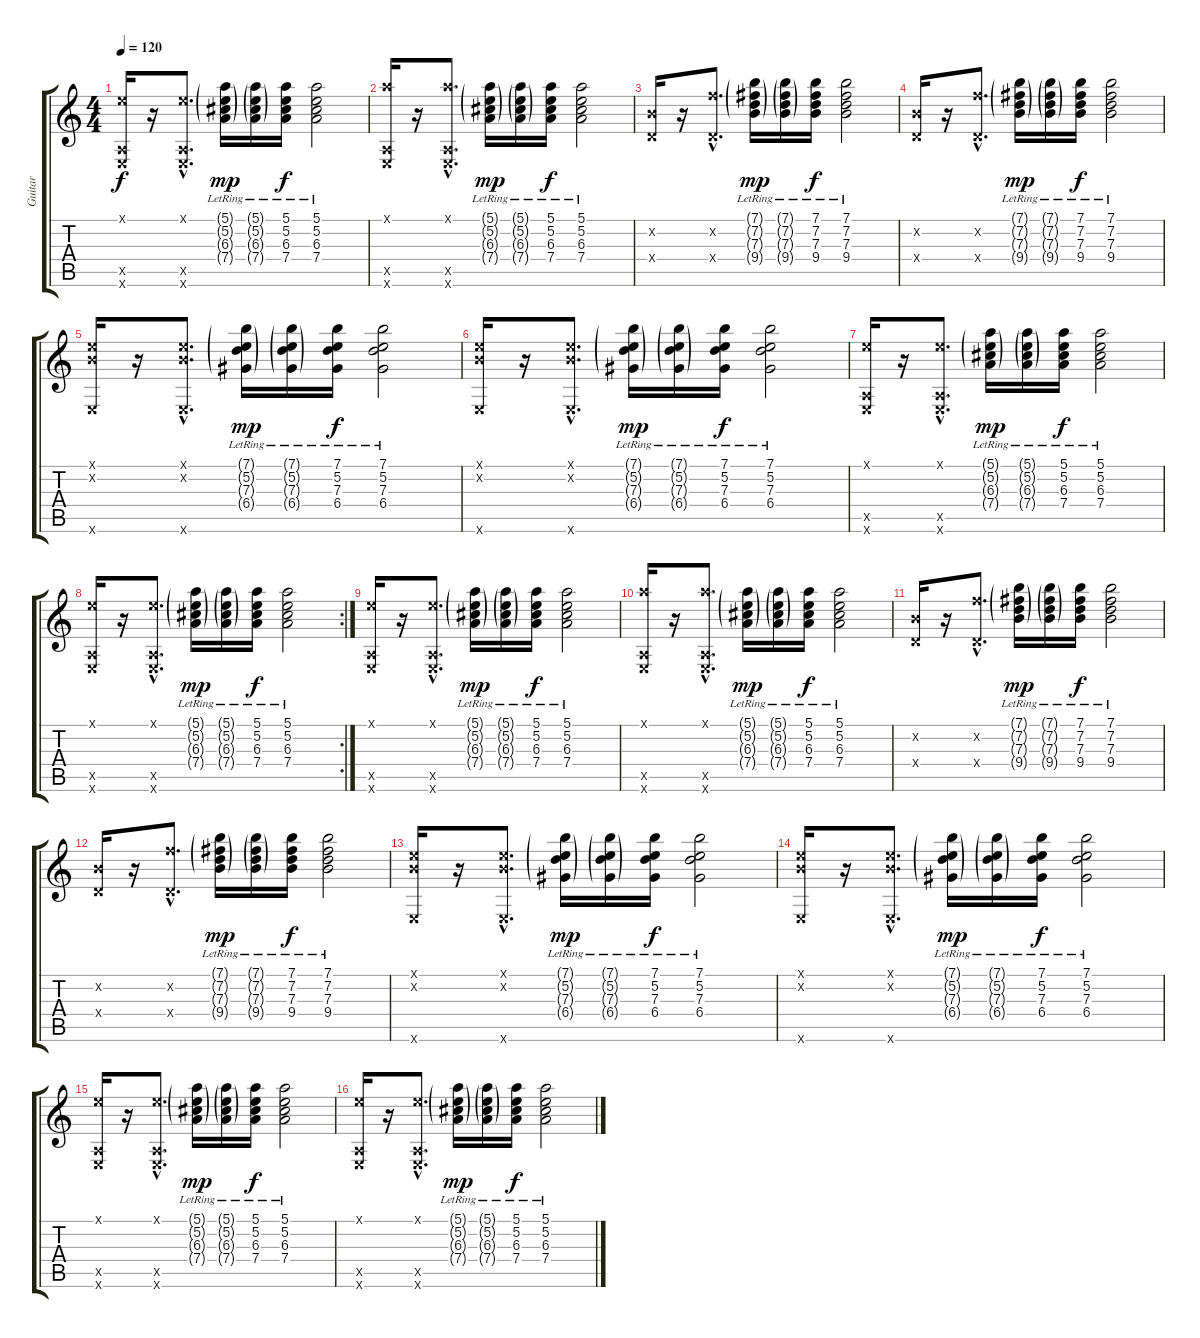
\track ("Guitar" "Guitar") {instrument electricguitarjazz}
\staff {score tabs}
\tuning (E4 B3 G3 D3 A2 E2) {hide}
\ts (4 4)
\tempo 120
\clef g2
\ks c
(0.1{x} 0.5{x} 0.6{x}).16{dy f} r.16 (0.1{hac x} 0.5{hac x} 0.6{hac x}).8{d} (5.1{g lr} 5.2{g lr} 6.3{g lr} 7.4{g}).16{dy mp} (5.1{g lr} 5.2{g lr} 6.3{g lr} 7.4{g}).16 (5.1{lr} 5.2{lr} 6.3{lr} 7.4).16{dy f} (5.1{lr} 5.2{lr} 6.3{lr} 7.4).2 |
(5.1{x} 0.5{x} 0.6{x}).16 r.16 (5.1{hac x} 0.5{hac x} 0.6{hac x}).8{d} (5.1{g lr} 5.2{g lr} 6.3{g lr} 7.4{g}).16{dy mp} (5.1{g lr} 5.2{g lr} 6.3{g lr} 7.4{g}).16 (5.1{lr} 5.2{lr} 6.3{lr} 7.4).16{dy f} (5.1{lr} 5.2{lr} 6.3{lr} 7.4).2 |
(0.2{x} 0.4{x}).16 r.16 (6.2{hac x} 0.4{hac x}).8{d} (7.1{g lr} 7.2{g lr} 7.3{g lr} 9.4{g}).16{dy mp} (7.1{g lr} 7.2{g lr} 7.3{g lr} 9.4{g}).16 (7.1{lr} 7.2{lr} 7.3{lr} 9.4).16{dy f} (7.1{lr} 7.2{lr} 7.3{lr} 9.4).2 |
(0.2{x} 0.4{x}).16 r.16 (6.2{hac x} 0.4{hac x}).8{d} (7.1{g lr} 7.2{g lr} 7.3{g lr} 9.4{g}).16{dy mp} (7.1{g lr} 7.2{g lr} 7.3{g lr} 9.4{g}).16 (7.1{lr} 7.2{lr} 7.3{lr} 9.4).16{dy f} (7.1{lr} 7.2{lr} 7.3{lr} 9.4).2 |
(0.1{x} 0.2{x} 0.6{x}).16 r.16 (0.1{hac x} 0.2{hac x} 0.6{hac x}).8{d} (7.1{g lr} 5.2{g lr} 7.3{g lr} 6.4{g}).16{dy mp} (7.1{g lr} 5.2{g lr} 7.3{g lr} 6.4{g}).16 (7.1{lr} 5.2{lr} 7.3{lr} 6.4).16{dy f} (7.1{lr} 5.2{lr} 7.3{lr} 6.4).2 |
(0.1{x} 0.2{x} 0.6{x}).16 r.16 (0.1{hac x} 0.2{hac x} 0.6{hac x}).8{d} (7.1{g lr} 5.2{g lr} 7.3{g lr} 6.4{g}).16{dy mp} (7.1{g lr} 5.2{g lr} 7.3{g lr} 6.4{g}).16 (7.1{lr} 5.2{lr} 7.3{lr} 6.4).16{dy f} (7.1{lr} 5.2{lr} 7.3{lr} 6.4).2 |
(0.1{x} 0.5{x} 0.6{x}).16 r.16 (0.1{hac x} 0.5{hac x} 0.6{hac x}).8{d} (5.1{g lr} 5.2{g lr} 6.3{g lr} 7.4{g}).16{dy mp} (5.1{g lr} 5.2{g lr} 6.3{g lr} 7.4{g}).16 (5.1{lr} 5.2{lr} 6.3{lr} 7.4).16{dy f} (5.1{lr} 5.2{lr} 6.3{lr} 7.4).2 |
\rc 2
(0.1{x} 0.5{x} 0.6{x}).16 r.16 (0.1{hac x} 0.5{hac x} 0.6{hac x}).8{d} (5.1{g lr} 5.2{g lr} 6.3{g lr} 7.4{g}).16{dy mp} (5.1{g lr} 5.2{g lr} 6.3{g lr} 7.4{g}).16 (5.1{lr} 5.2{lr} 6.3{lr} 7.4).16{dy f} (5.1{lr} 5.2{lr} 6.3{lr} 7.4).2 |
(0.1{x} 0.5{x} 0.6{x}).16 r.16 (0.1{hac x} 0.5{hac x} 0.6{hac x}).8{d} (5.1{g lr} 5.2{g lr} 6.3{g lr} 7.4{g}).16{dy mp} (5.1{g lr} 5.2{g lr} 6.3{g lr} 7.4{g}).16 (5.1{lr} 5.2{lr} 6.3{lr} 7.4).16{dy f} (5.1{lr} 5.2{lr} 6.3{lr} 7.4).2 |
(5.1{x} 0.5{x} 0.6{x}).16 r.16 (5.1{hac x} 0.5{hac x} 0.6{hac x}).8{d} (5.1{g lr} 5.2{g lr} 6.3{g lr} 7.4{g}).16{dy mp} (5.1{g lr} 5.2{g lr} 6.3{g lr} 7.4{g}).16 (5.1{lr} 5.2{lr} 6.3{lr} 7.4).16{dy f} (5.1{lr} 5.2{lr} 6.3{lr} 7.4).2 |
(0.2{x} 0.4{x}).16 r.16 (6.2{hac x} 0.4{hac x}).8{d} (7.1{g lr} 7.2{g lr} 7.3{g lr} 9.4{g}).16{dy mp} (7.1{g lr} 7.2{g lr} 7.3{g lr} 9.4{g}).16 (7.1{lr} 7.2{lr} 7.3{lr} 9.4).16{dy f} (7.1{lr} 7.2{lr} 7.3{lr} 9.4).2 |
(0.2{x} 0.4{x}).16 r.16 (6.2{hac x} 0.4{hac x}).8{d} (7.1{g lr} 7.2{g lr} 7.3{g lr} 9.4{g}).16{dy mp} (7.1{g lr} 7.2{g lr} 7.3{g lr} 9.4{g}).16 (7.1{lr} 7.2{lr} 7.3{lr} 9.4).16{dy f} (7.1{lr} 7.2{lr} 7.3{lr} 9.4).2 |
(0.1{x} 0.2{x} 0.6{x}).16 r.16 (0.1{hac x} 0.2{hac x} 0.6{hac x}).8{d} (7.1{g lr} 5.2{g lr} 7.3{g lr} 6.4{g}).16{dy mp} (7.1{g lr} 5.2{g lr} 7.3{g lr} 6.4{g}).16 (7.1{lr} 5.2{lr} 7.3{lr} 6.4).16{dy f} (7.1{lr} 5.2{lr} 7.3{lr} 6.4).2 |
(0.1{x} 0.2{x} 0.6{x}).16 r.16 (0.1{hac x} 0.2{hac x} 0.6{hac x}).8{d} (7.1{g lr} 5.2{g lr} 7.3{g lr} 6.4{g}).16{dy mp} (7.1{g lr} 5.2{g lr} 7.3{g lr} 6.4{g}).16 (7.1{lr} 5.2{lr} 7.3{lr} 6.4).16{dy f} (7.1{lr} 5.2{lr} 7.3{lr} 6.4).2 |
(0.1{x} 0.5{x} 0.6{x}).16 r.16 (0.1{hac x} 0.5{hac x} 0.6{hac x}).8{d} (5.1{g lr} 5.2{g lr} 6.3{g lr} 7.4{g}).16{dy mp} (5.1{g lr} 5.2{g lr} 6.3{g lr} 7.4{g}).16 (5.1{lr} 5.2{lr} 6.3{lr} 7.4).16{dy f} (5.1{lr} 5.2{lr} 6.3{lr} 7.4).2 |
(0.1{x} 0.5{x} 0.6{x}).16 r.16 (0.1{hac x} 0.5{hac x} 0.6{hac x}).8{d} (5.1{g lr} 5.2{g lr} 6.3{g lr} 7.4{g}).16{dy mp} (5.1{g lr} 5.2{g lr} 6.3{g lr} 7.4{g}).16 (5.1{lr} 5.2{lr} 6.3{lr} 7.4).16{dy f} (5.1{lr} 5.2{lr} 6.3{lr} 7.4).2
